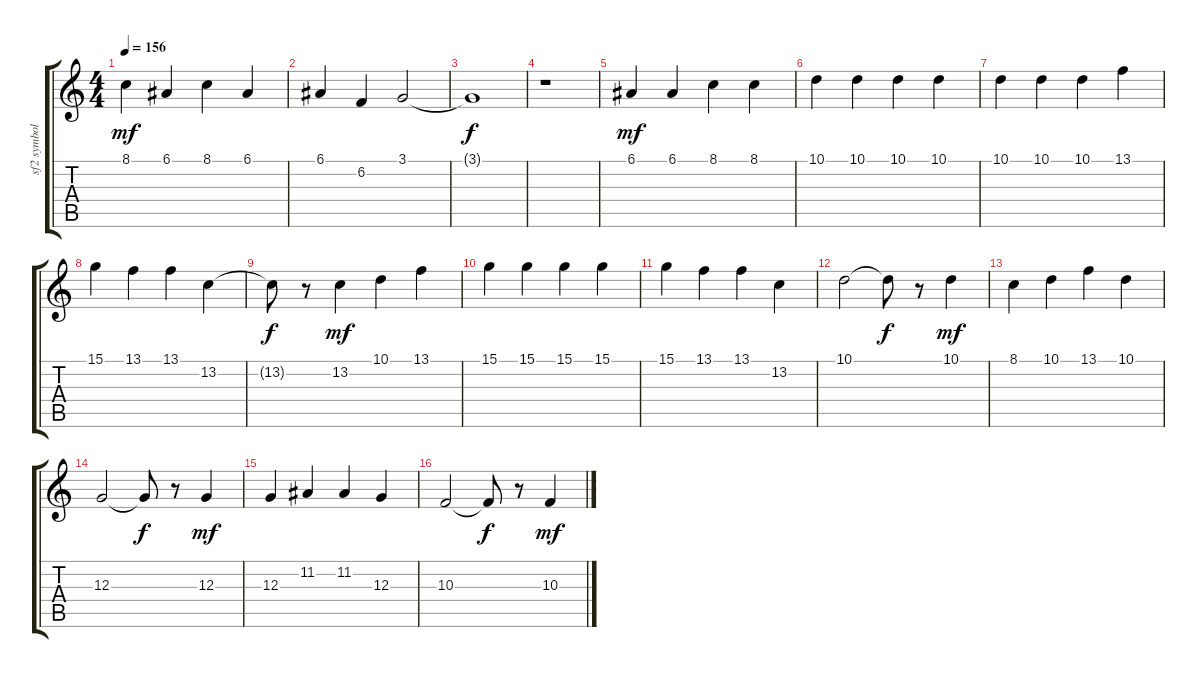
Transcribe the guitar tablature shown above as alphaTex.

\track ("sf2 symbol" "sf2 symbol") {instrument piccolo}
\staff {score tabs}
\tuning (E4 B3 G3 D3 A2 E2) {hide}
\ts (4 4)
\tempo 156
\clef g2
\ks c
8.1.4{dy mf} 6.1.4 8.1.4 6.1.4 |
6.1.4 6.2.4 3.1.2 |
3.1{t}.1{dy f} |
r.1 |
6.1.4{dy mf} 6.1.4 8.1.4 8.1.4 |
10.1.4 10.1.4 10.1.4 10.1.4 |
10.1.4 10.1.4 10.1.4 13.1.4 |
15.1.4 13.1.4 13.1.4 13.2.4 |
13.2{t}.8{dy f} r.8 13.2.4{dy mf} 10.1.4 13.1.4 |
15.1.4 15.1.4 15.1.4 15.1.4 |
15.1.4 13.1.4 13.1.4 13.2.4 |
10.1.2 10.1{t}.8{dy f} r.8 10.1.4{dy mf} |
8.1.4 10.1.4 13.1.4 10.1.4 |
12.3.2 12.3{t}.8{dy f} r.8 12.3.4{dy mf} |
12.3.4 11.2.4 11.2.4 12.3.4 |
10.3.2 10.3{t}.8{dy f} r.8 10.3.4{dy mf}
